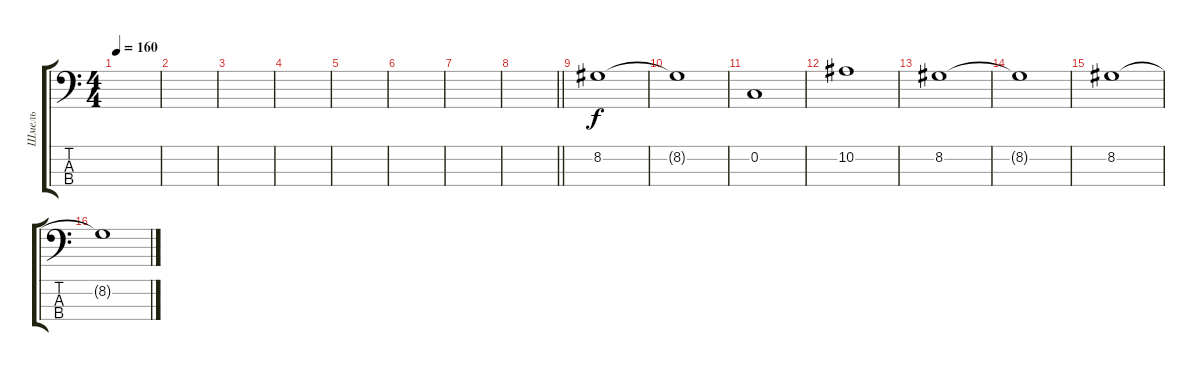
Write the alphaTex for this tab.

\track ("Шмель" "Шмель") {instrument electricbassfinger}
\staff {score tabs}
\tuning (F2 C2 G1 C1) {hide}
\ts (4 4)
\tempo 160
\clef f4
\ks c
|
|
|
|
|
|
|
\barLineRight lightlight
|
8.2.1 |
8.2{t}.1 |
0.2.1 |
10.2.1 |
8.2.1 |
8.2{t}.1 |
8.2.1 |
8.2{t}.1
